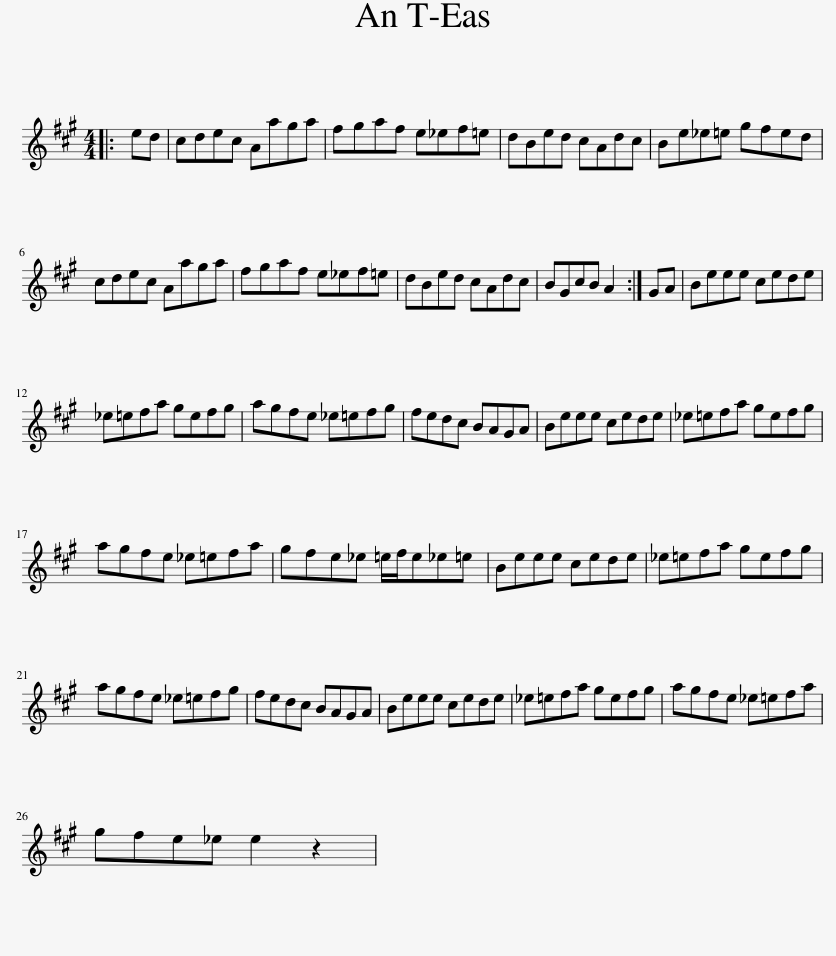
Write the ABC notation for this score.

X:1
L:1/8
M:4/4
I:linebreak $
K:A
V:1 treble
V:1
|: ed | cdec Aaga | fgaf e_ef=e | dBed cAdc | Be_e=e gfed |$ %5
 cdec Aaga | fgaf e_ef=e | dBed cAdc | BGcB A2 :| GA | %10
 Beee cede |$ _e=efa gefg | agfe _e=efg | fedc BAGA | Beee cede | %15
 _e=efa gefg |$ agfe _e=efa | gfe_e =e/f/e_e=e | Beee cede | _e=efa gefg |$ %20
 agfe _e=efg | fedc BAGA | Beee cede | _e=efa gefg | agfe _e=efa |$ %25
 gfe_e e2 z2 | %26
